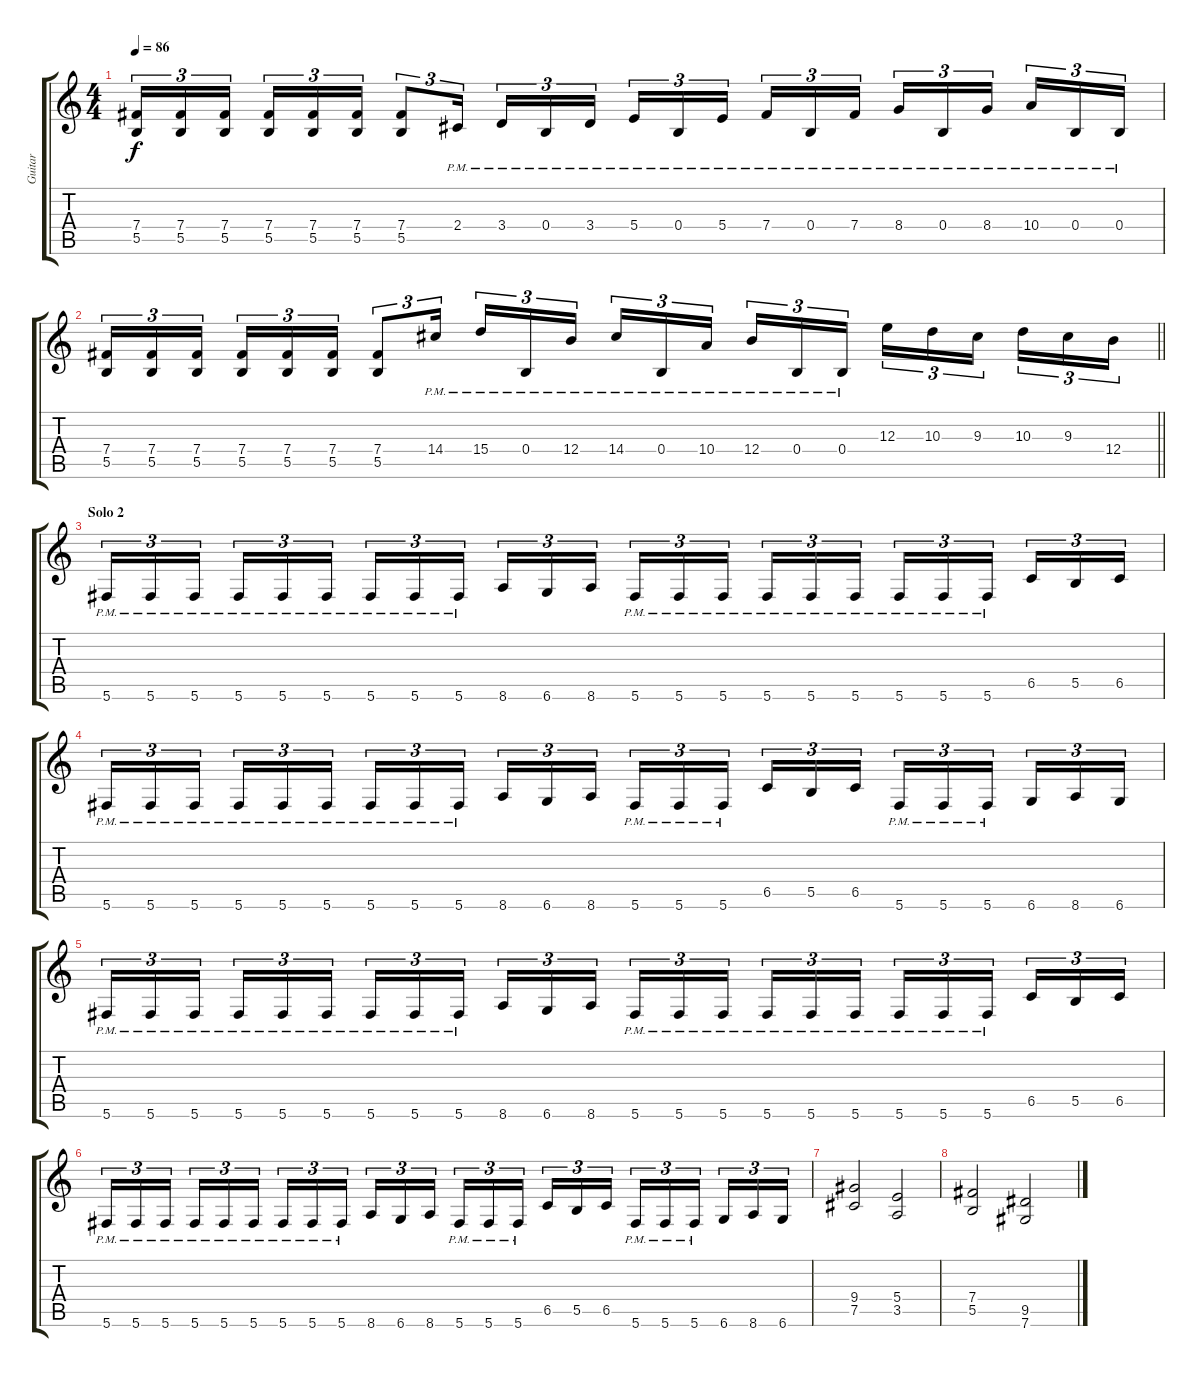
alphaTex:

\track ("Guitar" "Guitar") {instrument distortionguitar}
\staff {score tabs}
\tuning (Db4 Ab3 E3 B2 Gb2 Db2) {hide}
\ts (4 4)
\tempo 86
\clef g2
\ks c
(7.4 5.5).16{tu (3 2) dy f} (7.4 5.5).16{tu (3 2)} (7.4 5.5).16{tu (3 2) beam splitsecondary} (7.4 5.5).16{tu (3 2)} (7.4 5.5).16{tu (3 2)} (7.4 5.5).16{tu (3 2)} (7.4 5.5).8{tu (3 2)} 2.4{pm}.16{tu (3 2) beam splitsecondary} 3.4{pm}.16{tu (3 2)} 0.4{pm}.16{tu (3 2)} 3.4{pm}.16{tu (3 2)} 5.4{pm}.16{tu (3 2)} 0.4{pm}.16{tu (3 2)} 5.4{pm}.16{tu (3 2) beam splitsecondary} 7.4{pm}.16{tu (3 2)} 0.4{pm}.16{tu (3 2)} 7.4{pm}.16{tu (3 2)} 8.4{pm}.16{tu (3 2)} 0.4{pm}.16{tu (3 2)} 8.4{pm}.16{tu (3 2) beam splitsecondary} 10.4{pm}.16{tu (3 2)} 0.4{pm}.16{tu (3 2)} 0.4{pm}.16{tu (3 2)} |
\barLineRight lightlight
(7.4 5.5).16{tu (3 2)} (7.4 5.5).16{tu (3 2)} (7.4 5.5).16{tu (3 2) beam splitsecondary} (7.4 5.5).16{tu (3 2)} (7.4 5.5).16{tu (3 2)} (7.4 5.5).16{tu (3 2)} (7.4 5.5).8{tu (3 2)} 14.4{pm}.16{tu (3 2) beam splitsecondary} 15.4{pm}.16{tu (3 2)} 0.4{pm}.16{tu (3 2)} 12.4{pm}.16{tu (3 2)} 14.4{pm}.16{tu (3 2)} 0.4{pm}.16{tu (3 2)} 10.4{pm}.16{tu (3 2) beam splitsecondary} 12.4{pm}.16{tu (3 2)} 0.4{pm}.16{tu (3 2)} 0.4{pm}.16{tu (3 2)} 12.3.16{tu (3 2)} 10.3.16{tu (3 2)} 9.3.16{tu (3 2) beam splitsecondary} 10.3.16{tu (3 2)} 9.3.16{tu (3 2)} 12.4.16{tu (3 2)} |
\section ("" "Solo 2")
5.6{pm}.16{tu (3 2)} 5.6{pm}.16{tu (3 2)} 5.6{pm}.16{tu (3 2) beam splitsecondary} 5.6{pm}.16{tu (3 2)} 5.6{pm}.16{tu (3 2)} 5.6{pm}.16{tu (3 2)} 5.6{pm}.16{tu (3 2)} 5.6{pm}.16{tu (3 2)} 5.6{pm}.16{tu (3 2) beam splitsecondary} 8.6.16{tu (3 2)} 6.6.16{tu (3 2)} 8.6.16{tu (3 2)} 5.6{pm}.16{tu (3 2)} 5.6{pm}.16{tu (3 2)} 5.6{pm}.16{tu (3 2) beam splitsecondary} 5.6{pm}.16{tu (3 2)} 5.6{pm}.16{tu (3 2)} 5.6{pm}.16{tu (3 2)} 5.6{pm}.16{tu (3 2)} 5.6{pm}.16{tu (3 2)} 5.6{pm}.16{tu (3 2) beam splitsecondary} 6.5.16{tu (3 2)} 5.5.16{tu (3 2)} 6.5.16{tu (3 2)} |
5.6{pm}.16{tu (3 2)} 5.6{pm}.16{tu (3 2)} 5.6{pm}.16{tu (3 2) beam splitsecondary} 5.6{pm}.16{tu (3 2)} 5.6{pm}.16{tu (3 2)} 5.6{pm}.16{tu (3 2)} 5.6{pm}.16{tu (3 2)} 5.6{pm}.16{tu (3 2)} 5.6{pm}.16{tu (3 2) beam splitsecondary} 8.6.16{tu (3 2)} 6.6.16{tu (3 2)} 8.6.16{tu (3 2)} 5.6{pm}.16{tu (3 2)} 5.6{pm}.16{tu (3 2)} 5.6{pm}.16{tu (3 2) beam splitsecondary} 6.5.16{tu (3 2)} 5.5.16{tu (3 2)} 6.5.16{tu (3 2)} 5.6{pm}.16{tu (3 2)} 5.6{pm}.16{tu (3 2)} 5.6{pm}.16{tu (3 2) beam splitsecondary} 6.6.16{tu (3 2)} 8.6.16{tu (3 2)} 6.6.16{tu (3 2)} |
5.6{pm}.16{tu (3 2)} 5.6{pm}.16{tu (3 2)} 5.6{pm}.16{tu (3 2) beam splitsecondary} 5.6{pm}.16{tu (3 2)} 5.6{pm}.16{tu (3 2)} 5.6{pm}.16{tu (3 2)} 5.6{pm}.16{tu (3 2)} 5.6{pm}.16{tu (3 2)} 5.6{pm}.16{tu (3 2) beam splitsecondary} 8.6.16{tu (3 2)} 6.6.16{tu (3 2)} 8.6.16{tu (3 2)} 5.6{pm}.16{tu (3 2)} 5.6{pm}.16{tu (3 2)} 5.6{pm}.16{tu (3 2) beam splitsecondary} 5.6{pm}.16{tu (3 2)} 5.6{pm}.16{tu (3 2)} 5.6{pm}.16{tu (3 2)} 5.6{pm}.16{tu (3 2)} 5.6{pm}.16{tu (3 2)} 5.6{pm}.16{tu (3 2) beam splitsecondary} 6.5.16{tu (3 2)} 5.5.16{tu (3 2)} 6.5.16{tu (3 2)} |
5.6{pm}.16{tu (3 2)} 5.6{pm}.16{tu (3 2)} 5.6{pm}.16{tu (3 2) beam splitsecondary} 5.6{pm}.16{tu (3 2)} 5.6{pm}.16{tu (3 2)} 5.6{pm}.16{tu (3 2)} 5.6{pm}.16{tu (3 2)} 5.6{pm}.16{tu (3 2)} 5.6{pm}.16{tu (3 2) beam splitsecondary} 8.6.16{tu (3 2)} 6.6.16{tu (3 2)} 8.6.16{tu (3 2)} 5.6{pm}.16{tu (3 2)} 5.6{pm}.16{tu (3 2)} 5.6{pm}.16{tu (3 2) beam splitsecondary} 6.5.16{tu (3 2)} 5.5.16{tu (3 2)} 6.5.16{tu (3 2)} 5.6{pm}.16{tu (3 2)} 5.6{pm}.16{tu (3 2)} 5.6{pm}.16{tu (3 2) beam splitsecondary} 6.6.16{tu (3 2)} 8.6.16{tu (3 2)} 6.6.16{tu (3 2)} |
(9.4 7.5).2 (5.4 3.5).2 |
(7.4 5.5).2 (9.5 7.6).2
